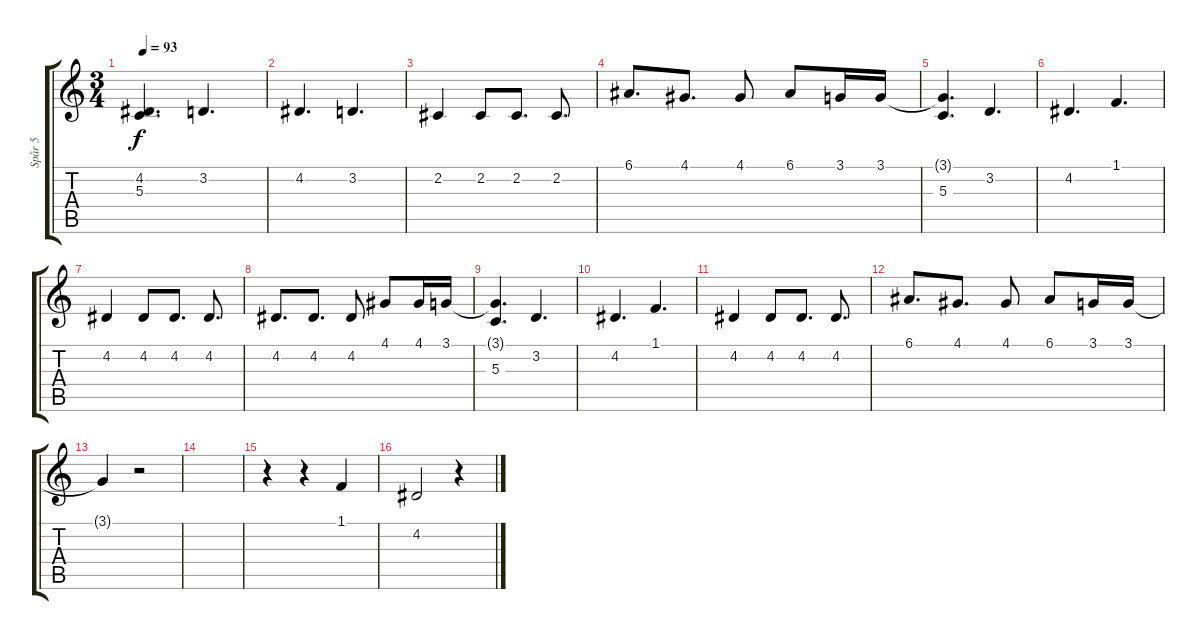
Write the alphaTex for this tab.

\track ("Spår 5" "Spår 5") {instrument altosax}
\staff {score tabs}
\tuning (E4 B3 G3 D3 A2 E2) {hide}
\ts (3 4)
\tempo 93
\clef g2
\ks c
(4.2{t} 5.3).4{d dy f} 3.2.4{d} |
4.2.4{d} 3.2.4{d} |
2.2.4 2.2.8 2.2.8{d} 2.2.8{d} |
6.1.8{d} 4.1.8{d} 4.1.8 6.1.8 3.1.16 3.1.16 |
(3.1{t} 5.3).4{d} 3.2.4{d} |
4.2.4{d} 1.1.4{d} |
4.2.4 4.2.8 4.2.8{d} 4.2.8{d} |
4.2.8{d} 4.2.8{d} 4.2.8 4.1.8 4.1.16 3.1.16 |
(3.1{t} 5.3).4{d} 3.2.4{d} |
4.2.4{d} 1.1.4{d} |
4.2.4 4.2.8 4.2.8{d} 4.2.8{d} |
6.1.8{d} 4.1.8{d} 4.1.8 6.1.8 3.1.16 3.1.16 |
3.1{t}.4 r.2 |
|
r.4 r.4 1.1.4 |
4.2.2 r.4
